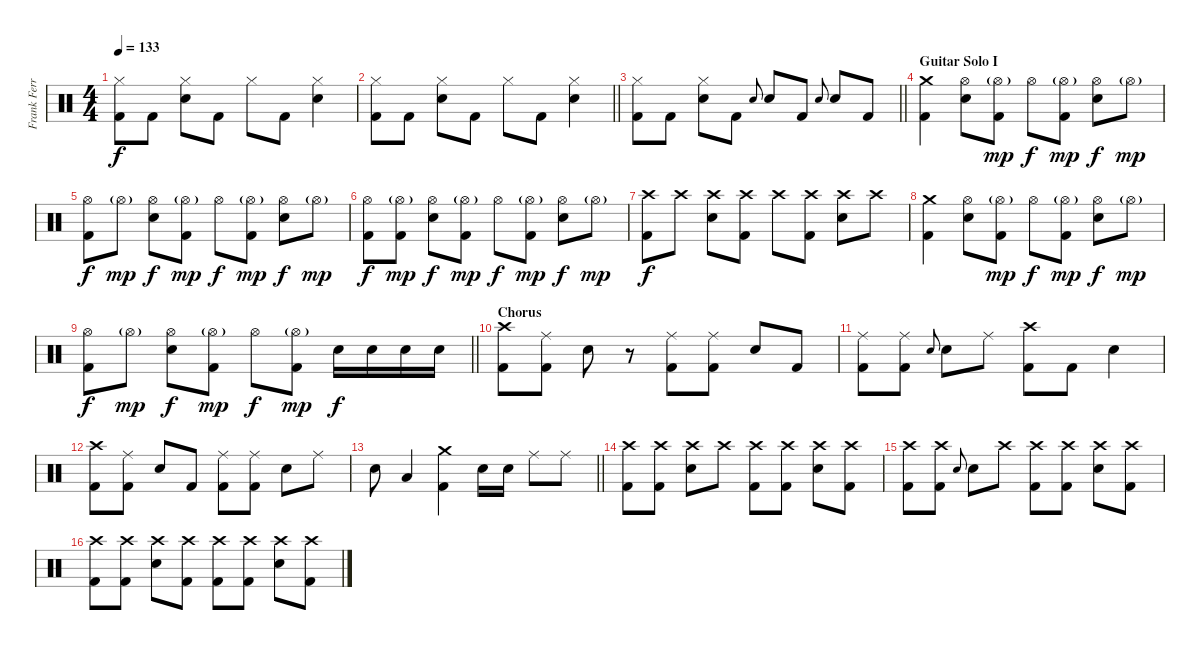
\track ("Frank Ferrer" "Frank Ferr") {instrument percussion}
\staff {score}
\articulation defaults
\ts (4 4)
\tempo 133
\clef neutral
\ks c
("Kick (hit) 2" "Hi-Hat (closed)").8{dy f} "Kick (hit) 2".8 ("Electric Snare (hit)" "Hi-Hat (closed)").8 "Kick (hit) 2".8 "Hi-Hat (closed)".8 "Kick (hit) 2".8 ("Electric Snare (hit)" "Hi-Hat (closed)").4 |
\barLineRight lightlight
("Kick (hit) 2" "Hi-Hat (closed)").8 "Kick (hit) 2".8 ("Electric Snare (hit)" "Hi-Hat (closed)").8 "Kick (hit) 2".8 "Hi-Hat (closed)".8 "Kick (hit) 2".8 ("Electric Snare (hit)" "Hi-Hat (closed)").4 |
\barLineRight lightlight
("Kick (hit) 2" "Hi-Hat (closed)").8 "Kick (hit) 2".8 ("Hi-Hat (closed)" "Snare (hit) 2").8 "Kick (hit) 2".8 "Snare (hit) 2".8{gr onbeat} "Snare (hit) 2".8 "Kick (hit) 2".8 "Snare (hit) 2".8{gr onbeat} "Snare (hit) 2".8 "Kick (hit) 2".8 |
\section ("" "Guitar Solo I")
("Crash medium (hit)" "Kick (hit) 2").4 ("Electric Snare (hit)" "Hi-Hat (open)").8 ("Kick (hit) 2" "Hi-Hat (open)"{g}).8{dy mp} "Hi-Hat (open)".8{dy f} ("Kick (hit) 2" "Hi-Hat (open)"{g}).8{dy mp} ("Electric Snare (hit)" "Hi-Hat (open)").8{dy f} "Hi-Hat (open)"{g}.8{dy mp} |
("Kick (hit) 2" "Hi-Hat (open)").8{dy f} "Hi-Hat (open)"{g}.8{dy mp} ("Electric Snare (hit)" "Hi-Hat (open)").8{dy f} ("Kick (hit) 2" "Hi-Hat (open)"{g}).8{dy mp} "Hi-Hat (open)".8{dy f} ("Kick (hit) 2" "Hi-Hat (open)"{g}).8{dy mp} ("Electric Snare (hit)" "Hi-Hat (open)").8{dy f} "Hi-Hat (open)"{g}.8{dy mp} |
("Kick (hit) 2" "Hi-Hat (open)").8{dy f} ("Kick (hit) 2" "Hi-Hat (open)"{g}).8{dy mp} ("Electric Snare (hit)" "Hi-Hat (open)").8{dy f} ("Kick (hit) 2" "Hi-Hat (open)"{g}).8{dy mp} "Hi-Hat (open)".8{dy f} ("Kick (hit) 2" "Hi-Hat (open)"{g}).8{dy mp} ("Electric Snare (hit)" "Hi-Hat (open)").8{dy f} "Hi-Hat (open)"{g}.8{dy mp} |
("Kick (hit) 2" "Crash high (hit)").8{dy f} "Crash high (hit)".8 ("Electric Snare (hit)" "Crash high (hit)").8 ("Kick (hit) 2" "Crash high (hit)").8 "Crash high (hit)".8 ("Kick (hit) 2" "Crash high (hit)").8 ("Crash high (hit)" "Snare (hit) 2").8 "Crash high (hit)".8 |
("Crash medium (hit)" "Kick (hit) 2").4 ("Electric Snare (hit)" "Hi-Hat (open)").8 ("Kick (hit) 2" "Hi-Hat (open)"{g}).8{dy mp} "Hi-Hat (open)".8{dy f} ("Kick (hit) 2" "Hi-Hat (open)"{g}).8{dy mp} ("Electric Snare (hit)" "Hi-Hat (open)").8{dy f} "Hi-Hat (open)"{g}.8{dy mp} |
\barLineRight lightlight
("Kick (hit) 2" "Hi-Hat (open)").8{dy f} "Hi-Hat (open)"{g}.8{dy mp} ("Electric Snare (hit)" "Hi-Hat (open)").8{dy f} ("Kick (hit) 2" "Hi-Hat (open)"{g}).8{dy mp} "Hi-Hat (open)".8{dy f} ("Kick (hit) 2" "Hi-Hat (open)"{g}).8{dy mp} "Snare (hit) 2".16{dy f} "Snare (hit) 2".16 "Snare (hit) 2".16 "Snare (hit) 2".16 |
\section ("" "Chorus")
("Crash high (hit)" "Kick (hit) 2").8 ("Ride (middle)" "Kick (hit) 2").8 "Snare (hit) 2".8 r.8 ("Ride (middle)" "Kick (hit) 2").8 ("Ride (middle)" "Kick (hit) 2").8 "Snare (hit) 2".8 "Kick (hit) 2".8 |
("Ride (middle)" "Kick (hit) 2").8 ("Ride (middle)" "Kick (hit) 2").8 "Snare (hit) 2".8{gr onbeat} "Snare (hit) 2".8 "Ride (middle)".8 ("Crash high (hit)" "Kick (hit) 2").8 "Kick (hit) 2".8 "Snare (hit) 2".4 |
("Crash high (hit)" "Kick (hit) 2").8 ("Ride (middle)" "Kick (hit) 2").8 "Snare (hit) 2".8 "Kick (hit) 2".8 ("Ride (middle)" "Kick (hit) 2").8 ("Ride (middle)" "Kick (hit) 2").8 "Snare (hit) 2".8 "Ride (middle)".8 |
\barLineRight lightlight "Snare (hit) 2".8 "Low Tom (hit)".4
("Crash medium (hit)" "Kick (hit) 2").4 "Snare (hit) 2".16 "Snare (hit) 2".16 "Ride (middle)".8 "Ride (middle)".8 |
("Kick (hit) 2" "Crash high (hit)").8 ("Kick (hit) 2" "Crash high (hit)").8 ("Electric Snare (hit)" "Crash high (hit)").8 "Crash high (hit)".8 ("Kick (hit) 2" "Crash high (hit)").8 ("Kick (hit) 2" "Crash high (hit)").8 ("Crash high (hit)" "Snare (hit) 2").8 ("Crash high (hit)" "Kick (hit) 2").8 |
("Kick (hit) 2" "Crash high (hit)").8 ("Kick (hit) 2" "Crash high (hit)").8 "Electric Snare (hit)".8{gr onbeat} "Electric Snare (hit)".8 "Crash high (hit)".8 ("Kick (hit) 2" "Crash high (hit)").8 ("Kick (hit) 2" "Crash high (hit)").8 ("Crash high (hit)" "Snare (hit) 2").8 ("Crash high (hit)" "Kick (hit) 2").8 |
("Kick (hit) 2" "Crash high (hit)").8 ("Kick (hit) 2" "Crash high (hit)").8 ("Electric Snare (hit)" "Crash high (hit)").8 ("Kick (hit) 2" "Crash high (hit)").8 ("Kick (hit) 2" "Crash high (hit)").8 ("Kick (hit) 2" "Crash high (hit)").8 ("Crash high (hit)" "Snare (hit) 2").8 ("Crash high (hit)" "Kick (hit) 2").8
